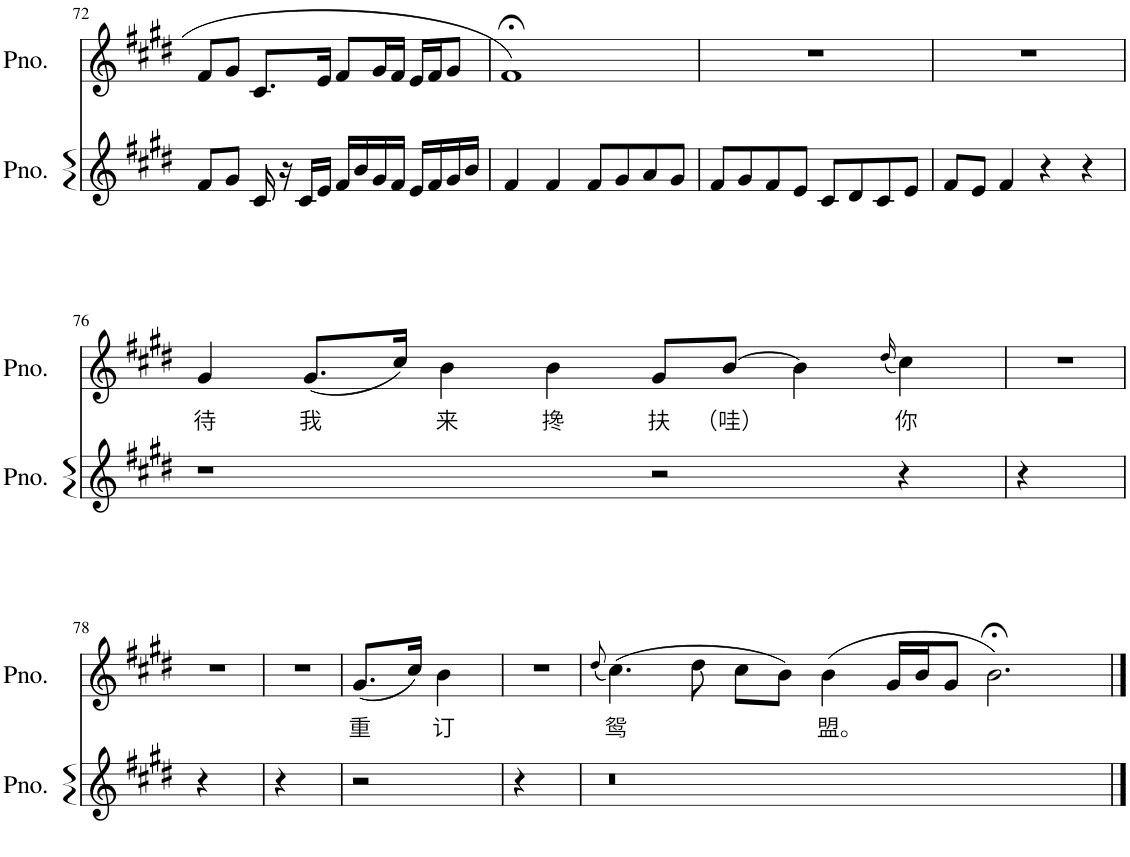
**kern	**kern	**text
*part2	*part1	*part1
*staff2	*staff1	*staff1
*I"Piano	*I"Piano	*
*I'Pno.	*I'Pno.	*
!!LO:PB:g=z
*clefG2	*clefG2	*
*k[f#c#g#d#]	*k[f#c#g#d#]	*
*M4/4	*M4/4	*
=72	=72	=72
8f#/L	8f#/L	.
8g#/J	8g#/J	.
16c#/	8.c#/L	.
16r	.	.
16c#/LL	.	.
16e/JJ	16e/Jk	.
16f#/LL	8f#/L	.
16b/	.	.
16g#/	16g#/L	.
16f#/JJ	16f#/JJ	.
16e/LL	16e/LL	.
16f#/	16f#/J	.
16g#/	8g#/J	.
16b/JJ	.	.
=73	=73	=73
4f#/	1f#;<	.
4f#/	.	.
8f#/L	.	.
8g#/	.	.
8a/	.	.
8g#/J	.	.
=74	=74	=74
8f#/L	1r	.
8g#/	.	.
8f#/	.	.
8e/J	.	.
8c#/L	.	.
8d#/	.	.
8c#/	.	.
8e/J	.	.
=75	=75	=75
8f#/L	1r	.
8e/J	.	.
4f#/	.	.
4r	.	.
4r	.	.
!!LO:LB:g=z
=76	=76	=76
!	!	!LO:LY:b
1r	4g#/	待
!	!	!LO:LY:b
.	(8.g#/L	我
.	16cc#/Jk)	.
!	!	!LO:LY:b
.	4b\	来
!	!	!LO:LY:b
.	4b\	搀
!	!	!LO:LY:b
2r	8g#/L	扶
!	!	!LO:LY:b
.	[8b/J	（哇）
.	4b\]	.
.	(16qdd#/	.
!	!	!LO:LY:b
4r	4cc#\)	你
=77	=77	=77
4r	1r	.
2.ryy	.	.
!!LO:LB:g=z
=78	=78	=78
4r	1r	.
2.ryy	.	.
=79	=79	=79
4r	1r	.
2.ryy	.	.
=80	=80	=80
!	!	!LO:LY:b
2r	(8.g#/L	重
.	16cc#/Jk)	.
!	!	!LO:LY:b
.	4b\	订
=81	=81	=81
4r	1r	.
2.ryy	.	.
=82	=82	=82
.	(8qdd#/	.
!	!	!LO:LY:b
1r	(4.cc#\)	鸳
.	8dd#\	.
.	8cc#\L	.
.	8b\J)	.
!	!	!LO:LY:b
.	(4b\	盟。
1ryy	16g#/LL	.
.	16b/J	.
.	8g#/J	.
.	2.b;<\)	.
==	==	==
*-	*-	*-
